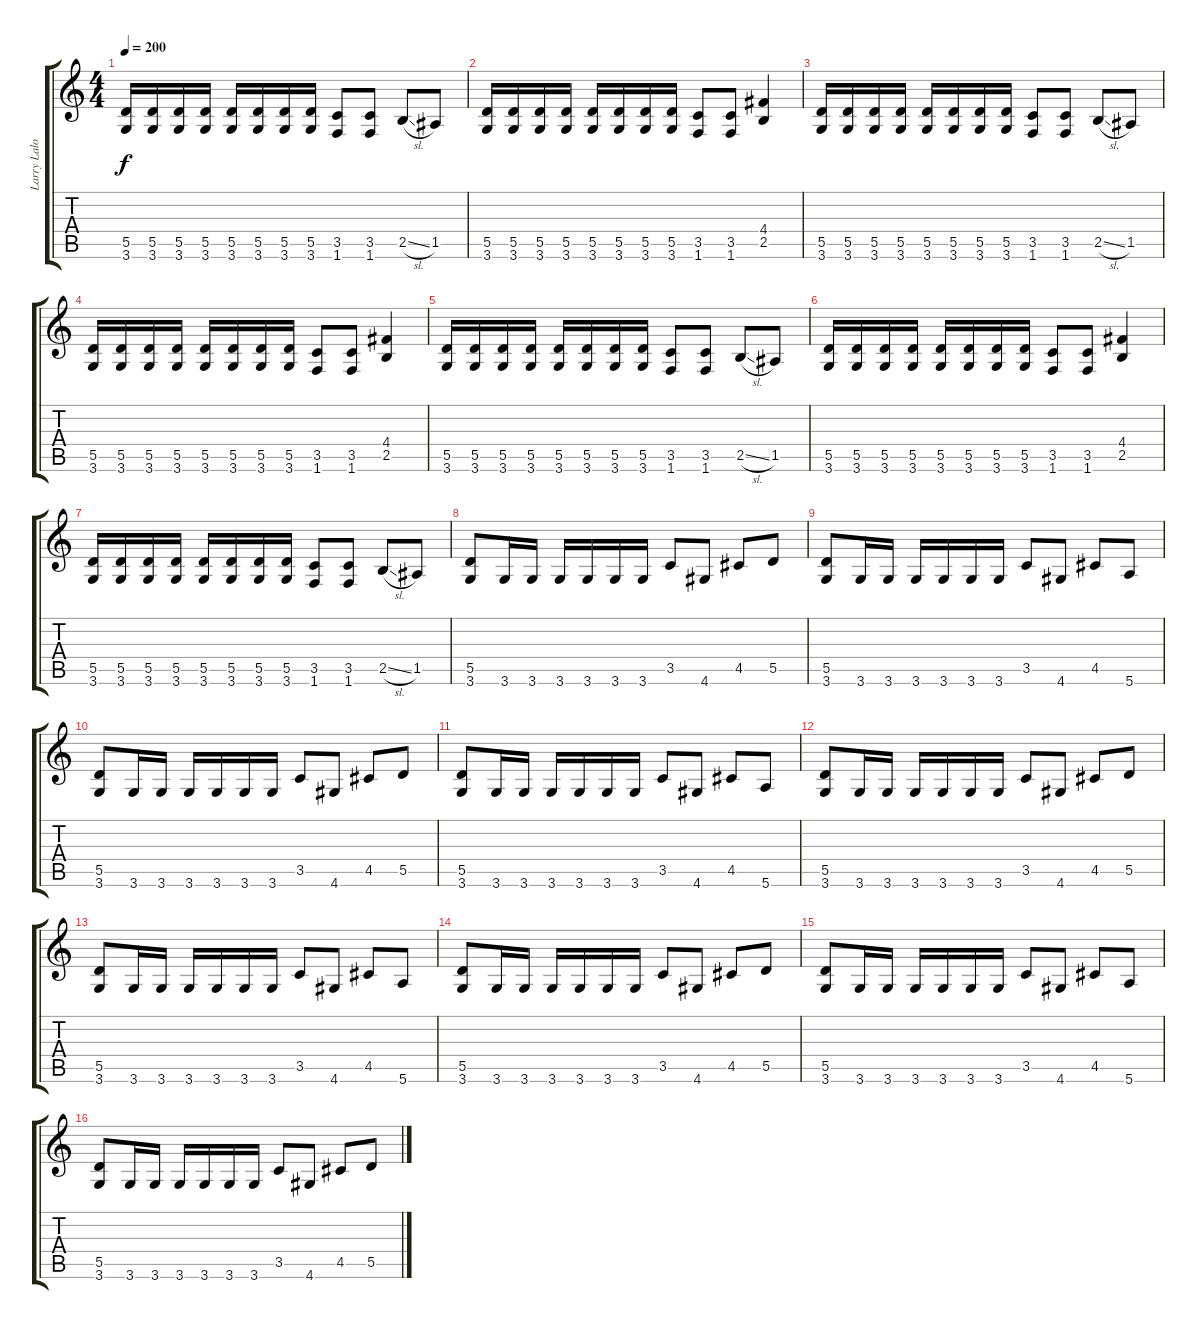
\track ("Larry Lalonde" "Larry Lalo") {instrument distortionguitar}
\staff {score tabs}
\tuning (E4 B3 G3 D3 A2 E2) {hide}
\ts (4 4)
\tempo 200
\clef g2
\ks c
(5.5 3.6).16{dy f} (5.5 3.6).16 (5.5 3.6).16 (5.5 3.6).16 (5.5 3.6).16 (5.5 3.6).16 (5.5 3.6).16 (5.5 3.6).16 (3.5 1.6).8 (3.5 1.6).8 2.5{sl}.8 1.5.8 |
(5.5 3.6).16 (5.5 3.6).16 (5.5 3.6).16 (5.5 3.6).16 (5.5 3.6).16 (5.5 3.6).16 (5.5 3.6).16 (5.5 3.6).16 (3.5 1.6).8 (3.5 1.6).8 (4.4 2.5).4 |
(5.5 3.6).16 (5.5 3.6).16 (5.5 3.6).16 (5.5 3.6).16 (5.5 3.6).16 (5.5 3.6).16 (5.5 3.6).16 (5.5 3.6).16 (3.5 1.6).8 (3.5 1.6).8 2.5{sl}.8 1.5.8 |
(5.5 3.6).16 (5.5 3.6).16 (5.5 3.6).16 (5.5 3.6).16 (5.5 3.6).16 (5.5 3.6).16 (5.5 3.6).16 (5.5 3.6).16 (3.5 1.6).8 (3.5 1.6).8 (4.4 2.5).4 |
(5.5 3.6).16 (5.5 3.6).16 (5.5 3.6).16 (5.5 3.6).16 (5.5 3.6).16 (5.5 3.6).16 (5.5 3.6).16 (5.5 3.6).16 (3.5 1.6).8 (3.5 1.6).8 2.5{sl}.8 1.5.8 |
(5.5 3.6).16 (5.5 3.6).16 (5.5 3.6).16 (5.5 3.6).16 (5.5 3.6).16 (5.5 3.6).16 (5.5 3.6).16 (5.5 3.6).16 (3.5 1.6).8 (3.5 1.6).8 (4.4 2.5).4 |
(5.5 3.6).16 (5.5 3.6).16 (5.5 3.6).16 (5.5 3.6).16 (5.5 3.6).16 (5.5 3.6).16 (5.5 3.6).16 (5.5 3.6).16 (3.5 1.6).8 (3.5 1.6).8 2.5{sl}.8 1.5.8 |
(5.5 3.6).8 3.6.16 3.6.16 3.6.16 3.6.16 3.6.16 3.6.16 3.5.8 4.6.8 4.5.8 5.5.8 |
(5.5 3.6).8 3.6.16 3.6.16 3.6.16 3.6.16 3.6.16 3.6.16 3.5.8 4.6.8 4.5.8 5.6.8 |
(5.5 3.6).8 3.6.16 3.6.16 3.6.16 3.6.16 3.6.16 3.6.16 3.5.8 4.6.8 4.5.8 5.5.8 |
(5.5 3.6).8 3.6.16 3.6.16 3.6.16 3.6.16 3.6.16 3.6.16 3.5.8 4.6.8 4.5.8 5.6.8 |
(5.5 3.6).8 3.6.16 3.6.16 3.6.16 3.6.16 3.6.16 3.6.16 3.5.8 4.6.8 4.5.8 5.5.8 |
(5.5 3.6).8 3.6.16 3.6.16 3.6.16 3.6.16 3.6.16 3.6.16 3.5.8 4.6.8 4.5.8 5.6.8 |
(5.5 3.6).8 3.6.16 3.6.16 3.6.16 3.6.16 3.6.16 3.6.16 3.5.8 4.6.8 4.5.8 5.5.8 |
(5.5 3.6).8 3.6.16 3.6.16 3.6.16 3.6.16 3.6.16 3.6.16 3.5.8 4.6.8 4.5.8 5.6.8 |
(5.5 3.6).8 3.6.16 3.6.16 3.6.16 3.6.16 3.6.16 3.6.16 3.5.8 4.6.8 4.5.8 5.5.8
